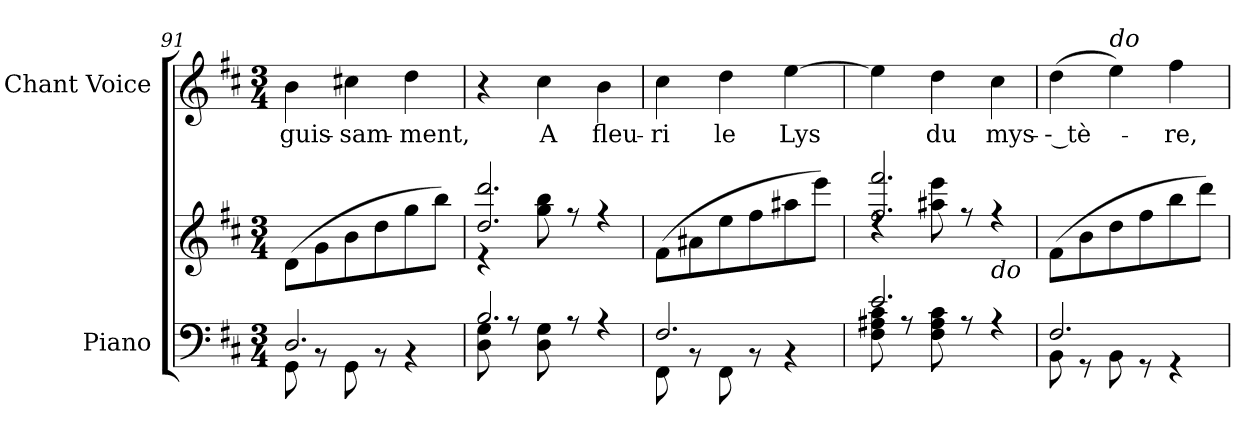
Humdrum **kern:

**kern	**kern	**kern	**text
*part2	*part2	*part1	*part1
*staff3	*staff2	*staff1	*staff1
*I"Piano	*	*I"Chant Voice	*
*I'Pno	*	*	*
*clefF4	*clefG2	*clefG2	*
*k[f#c#]	*k[f#c#]	*k[f#c#]	*
*M3/4	*M3/4	*M3/4	*
=91	=91	=91	=91
*^	*	*	*
!	!	!	!	!LO:LY:b
2.D/	8GG:\	(>8d\L	4b\	-guis-
.	8rBB	8g\	.	.
!	!	!	!	!LO:LY:b
.	8GG\	8b\	4cc#X\	-sam-
.	8rBB	8dd\	.	.
!	!	!	!	!LO:LY:b
.	4rBB	8gg\	4dd\	-ment,
.	.	8bb\J)	.	.
=92	=92	=92	=92	=92
*	*	*^	*	*
2.B/	8D\ 8G\	2.dd/ 2.ddd/	4re	4r	.
.	8rA	.	.	.	.
!	!	!	!	!	!LO:LY:b
.	8D\ 8G\	.	8gg\ 8bb\	4cc#\	A
.	8rA	.	8rff	.	.
!	!	!	!	!	!LO:LY:b
.	4rA	.	4rff	4b\	fleu-
=93	=93	=93	=93	=93	=93
!	!	!	!	!	!LO:LY:b
*	*	*v	*v	*	*
2.F#/	8FF#:\	(>8f#\L	4cc#\	-ri
.	8rBB	8a#X\	.	.
!	!	!	!	!LO:LY:b
.	8FF#\	8ee\	4dd\	le
.	8rBB	8ff#\	.	.
!	!	!	!	!LO:LY:b
.	4rBB	8aa#X\	[4ee\	Lys
.	.	8eee\J)	.	.
=94	=94	=94	=94	=94
*	*	*^	*	*
2.e/	8F#\ 8A#X\ 8c#\	2.ff#/ 2.fff#/	4rdd	4ee\]	.
.	8rA	.	.	.	.
!	!	!	!	!	!LO:LY:b
.	8F#\ 8A#\ 8c#\	.	8aa#X\ 8eee\	4dd\	du
.	8rA	.	8rff	.	.
!	!	!	!LO:TX:b:i:t=do	!	!
!	!	!	!	!	!LO:LY:b
.	4rA	.	4rff	4cc#\	mys-
!!LO:LB:g=z
=95	=95	=95	=95	=95	=95
!	!	!	!	!	!LO:LY:b
*	*	*v	*v	*	*
2.F#/	8BB:\	(>8f#\L	(>4dd\	-- tè-
.	8r	8b\	.	.
!	!	!	!LO:TX:a:i:t=do	!
.	8BB\	8dd\	4ee\)	.
.	8r	8ff#\	.	.
!	!	!	!	!LO:LY:b
.	4r	8bb\	4ff#\	-re,
.	.	8ddd\J)	.	.
*v	*v	*	*	*
=	=	=	=
*-	*-	*-	*-
